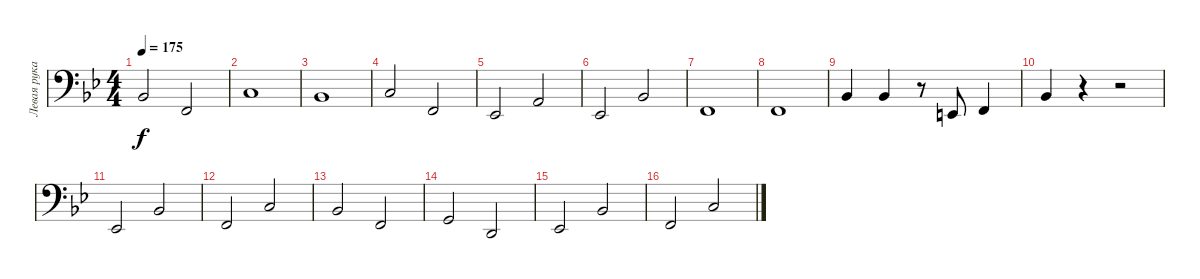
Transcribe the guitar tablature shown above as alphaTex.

\track ("Левая рука" "Левая рука") {instrument brightacousticpiano}
\staff {score}
\tuning (G2 D2 A1 E1 B0) {hide}
\ts (4 4)
\tempo 175
\clef f4
\ks bb
13.3.2{dy f} 13.4.2 |
10.2.1 |
8.2.1 |
5.1.2 3.2.2 |
1.2.2 2.1.2 |
1.2.2 3.1.2 |
3.2.1 |
3.2.1 |
3.1.4 3.1.4 r.8 2.2.8 3.2.4 |
3.1.4 r.4 r.2 |
1.2.2 3.1.2 |
3.2.2 5.1.2 |
3.1.2 3.2.2 |
0.1.2 0.2.2 |
1.2.2 3.1.2 |
3.2.2 5.1.2
